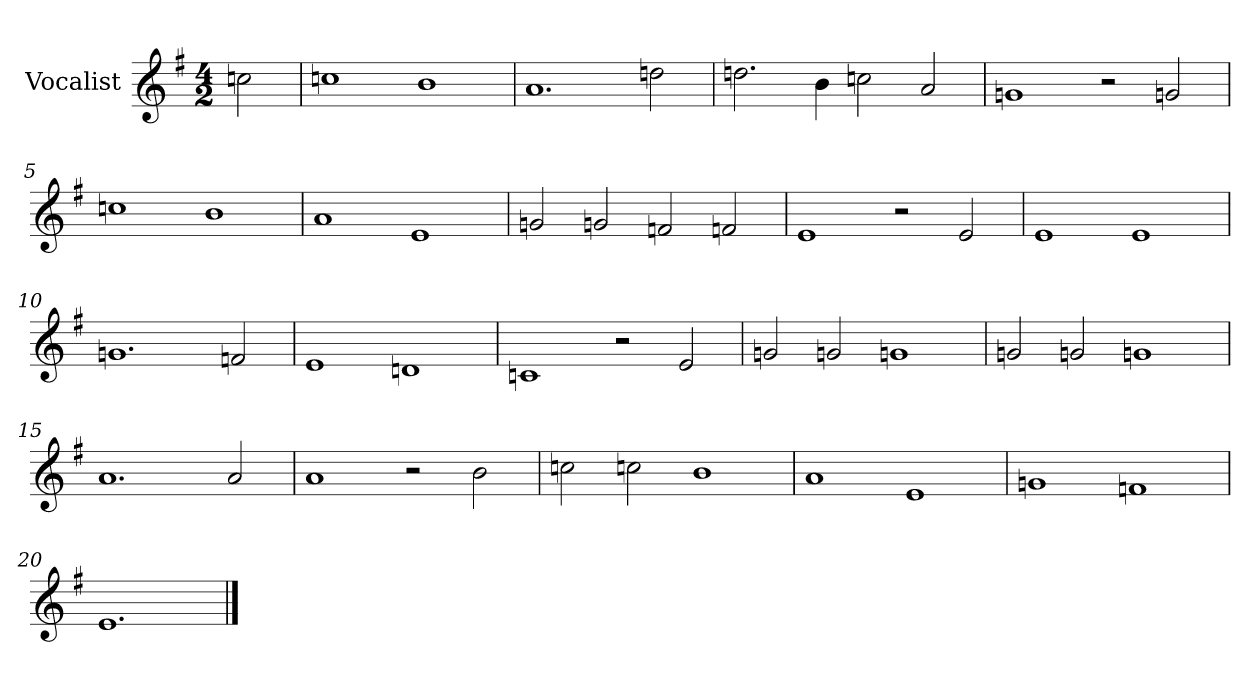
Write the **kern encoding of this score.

**kern
*part1
*staff1
*I"Vocalist
*k[f#]
*e:
*M4/2
=
2ccn
=1
1ccn
1b
=2
1.a
2ddn
=3
2.ddn
4b
2ccn
2a
=4
1gn
2r
2gn
=5
1ccn
1b
=6
1a
1e
=7
2gn
2gn
2fn
2fn
=8
1e
2r
2e
=9
1e
1e
=10
1.gn
2fn
=11
1e
1dn
=12
1cn
2r
2e
=13
2gn
2gn
1gn
=14
2gn
2gn
1gn
=15
1.a
2a
=16
1a
2r
2b
=17
2ccn
2ccn
1b
=18
1a
1e
=19
1gn
1fn
=20
1.e
==
*-
